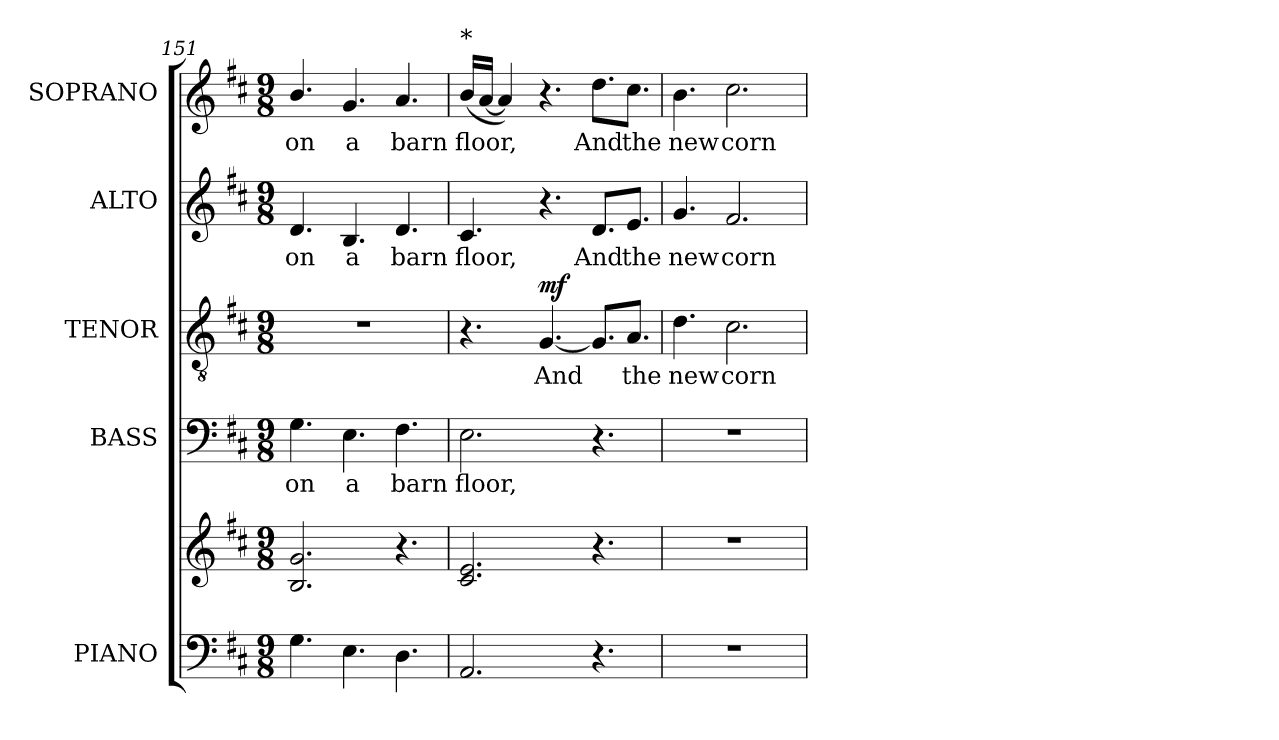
**kern	**kern	**kern	**text	**kern	**text	**dynam	**kern	**text	**kern	**text
*part5	*part5	*part4	*part4	*part3	*part3	*part3	*part2	*part2	*part1	*part1
*staff6	*staff5	*staff4	*staff4	*staff3	*staff3	*staff3	*staff2	*staff2	*staff1	*staff1
*I"PIANO	*	*I"BASS	*	*I"TENOR	*	*	*I"ALTO	*	*I"SOPRANO	*
*I'PNO.	*	*I'B.	*	*I'T.	*	*	*I'A.	*	*I'S.	*
*clefF4	*clefG2	*clefF4	*	*clefGv2	*	*	*clefG2	*	*clefG2	*
*	*	*	*	*ITrd7c12	*	*	*	*	*	*
*k[f#c#]	*k[f#c#]	*k[f#c#]	*	*k[f#c#]	*	*	*k[f#c#]	*	*k[f#c#]	*
*D:	*D:	*D:	*	*D:	*	*	*D:	*	*D:	*
*M9/8	*M9/8	*M9/8	*	*M9/8	*	*	*M9/8	*	*M9/8	*
=151	=151	=151	=151	=151	=151	=151	=151	=151	=151	=151
!	!	!	!LO:LY:b:color=#000000	!LO:N:vis=1	!	!	!	!	!	!
!	!	!	!	!	!	!	!	!LO:LY:b:color=#000000	!	!
!	!	!	!	!	!	!	!	!	!	!LO:LY:b:color=#000000
4.Gi\	2.Bi/ 2.gi	4.Gi\	on	8%9r	.	.	4.di/	on	4.bi/	on
!	!	!	!LO:LY:b:color=#000000	!	!	!	!	!	!	!
!	!	!	!	!	!	!	!	!LO:LY:b:color=#000000	!	!
!	!	!	!	!	!	!	!	!	!	!LO:LY:b:color=#000000
4.Ei\	.	4.Ei\	a	.	.	.	4.Bi/	a	4.gi/	a
!	!	!	!LO:LY:b:color=#000000	!	!	!	!	!	!	!
!	!	!	!	!	!	!	!	!LO:LY:b:color=#000000	!	!
!	!	!	!	!	!	!	!	!	!	!LO:LY:b:color=#000000
4.Di\	4.r	4.F#i\	barn	.	.	.	4.di/	barn	4.ai/	barn
=152	=152	=152	=152	=152	=152	=152	=152	=152	=152	=152
!	!	!	!LO:LY:b:color=#000000	!	!	!	!	!	!	!
!	!	!	!	!	!	!	!	!LO:LY:b:color=#000000	!	!
!	!	!	!	!	!	!	!	!	!LO:TX:a:t=*	!
!	!	!	!	!	!	!	!	!	!	!LO:LY:b:color=#000000
2.AAi/	2.c#i/ 2.ei	2.Ei\	floor,	4.r	.	.	4.c#i/	floor,	(16bi/LL	floor,
.	.	.	.	.	.	.	.	.	[16ai/JJ	.
.	.	.	.	.	.	.	.	.	4ai/])	.
!	!	!	!	!	!LO:LY:b:color=#000000	!	!	!	!	!
.	.	.	.	[4.GGi/	And	mf	4.r	.	4.r	.
!	!	!	!	!	!	!	!	!LO:LY:b:color=#000000	!	!
!	!	!	!	!	!	!	!	!	!	!LO:LY:b:color=#000000
4.r	4.r	4.r	.	8.GGi/L]	.	.	8.di/L	And	8.ddi\L	And
!	!	!	!	!	!LO:LY:b:color=#000000	!	!	!	!	!
!	!	!	!	!	!	!	!	!LO:LY:b:color=#000000	!	!
!	!	!	!	!	!	!	!	!	!	!LO:LY:b:color=#000000
.	.	.	.	8.AAi/J	the	.	8.ei/J	the	8.cc#i\J	the
!!LO:PB:g=z
=153	=153	=153	=153	=153	=153	=153	=153	=153	=153	=153
!LO:N:vis=1	!LO:N:vis=1	!LO:N:vis=1	!	!	!	!	!	!	!	!
!	!	!	!	!	!LO:LY:b:color=#000000	!	!	!	!	!
!	!	!	!	!	!	!	!	!LO:LY:b:color=#000000	!	!
!	!	!	!	!	!	!	!	!	!	!LO:LY:b:color=#000000
8%9r	8%9r	8%9r	.	4.Di\	new	.	4.gi/	new	4.bi\	new
!	!	!	!	!	!LO:LY:b:color=#000000	!	!	!	!	!
!	!	!	!	!	!	!	!	!LO:LY:b:color=#000000	!	!
!	!	!	!	!	!	!	!	!	!	!LO:LY:b:color=#000000
.	.	.	.	2.C#i\	corn	.	2.f#i/	corn	2.cc#i\	corn
=	=	=	=	=	=	=	=	=	=	=
*-	*-	*-	*-	*-	*-	*-	*-	*-	*-	*-
